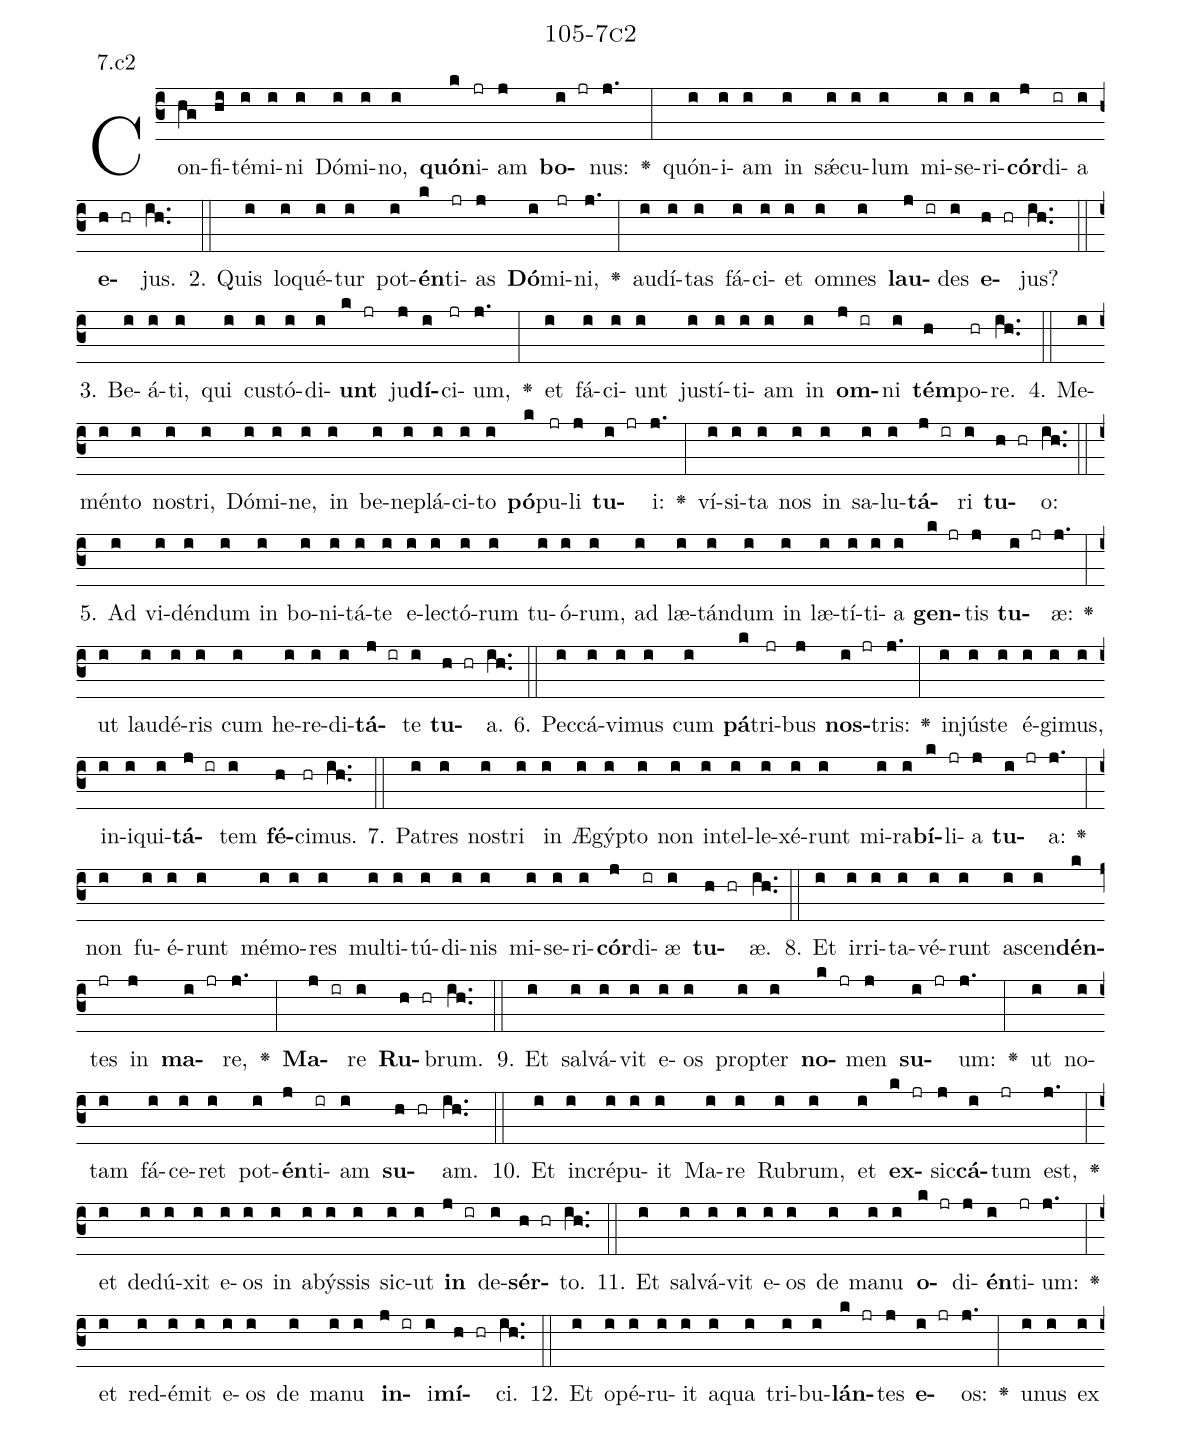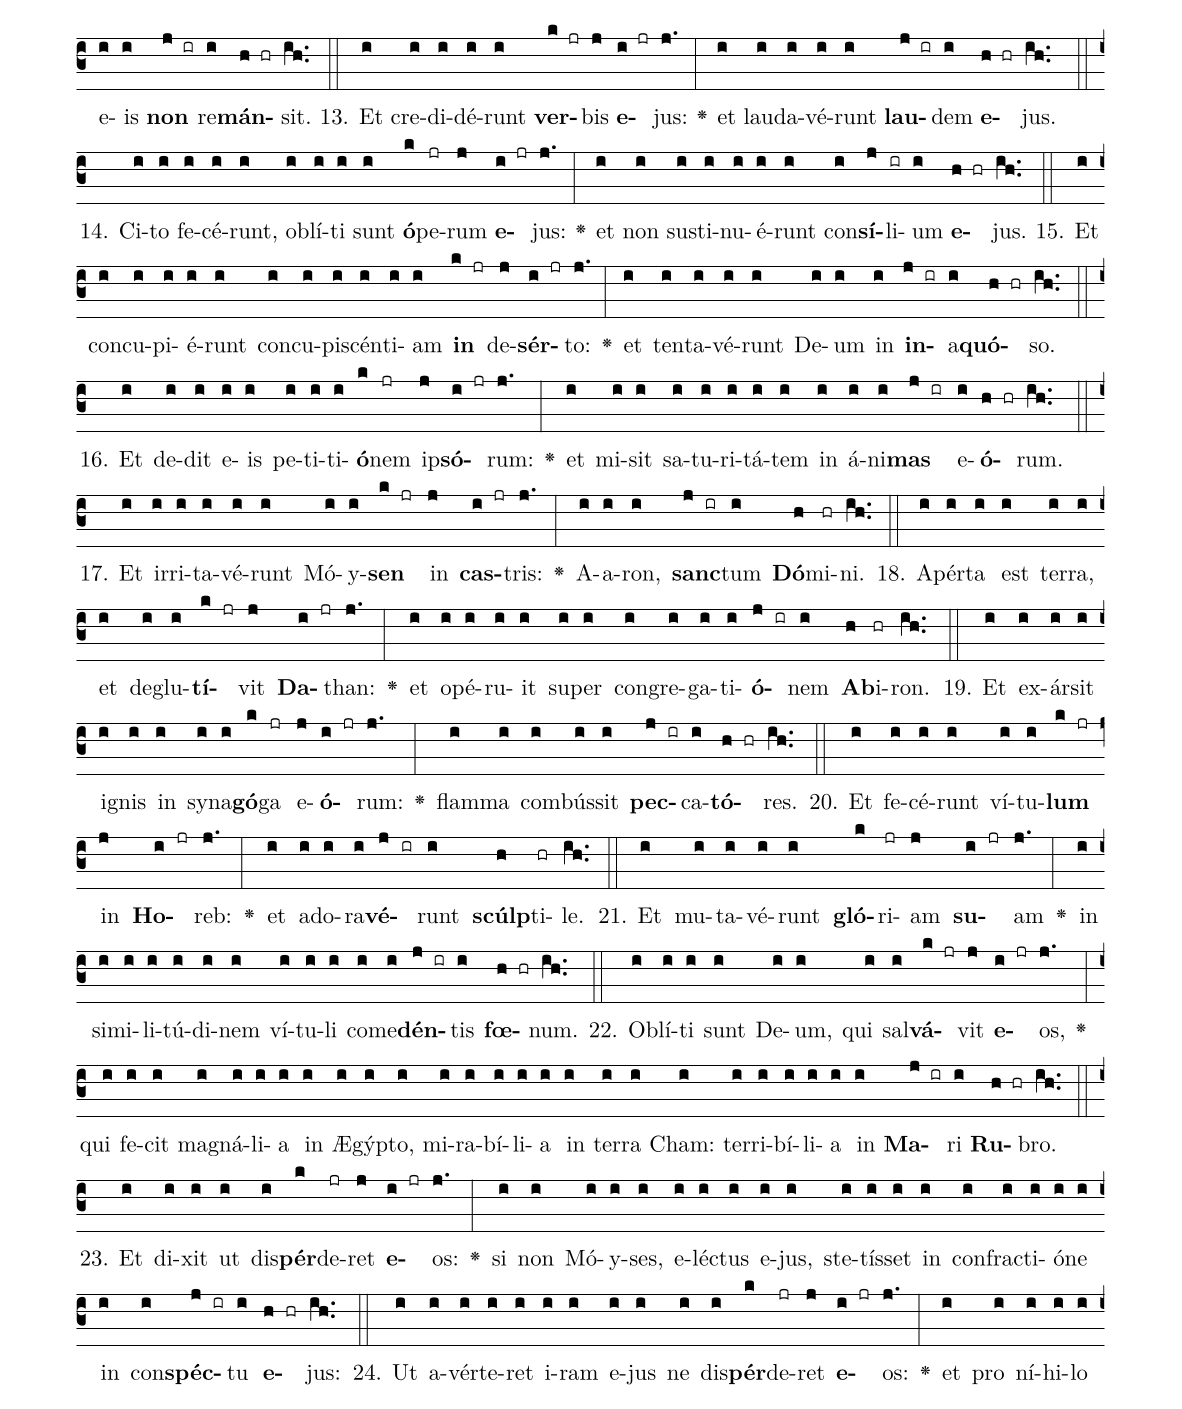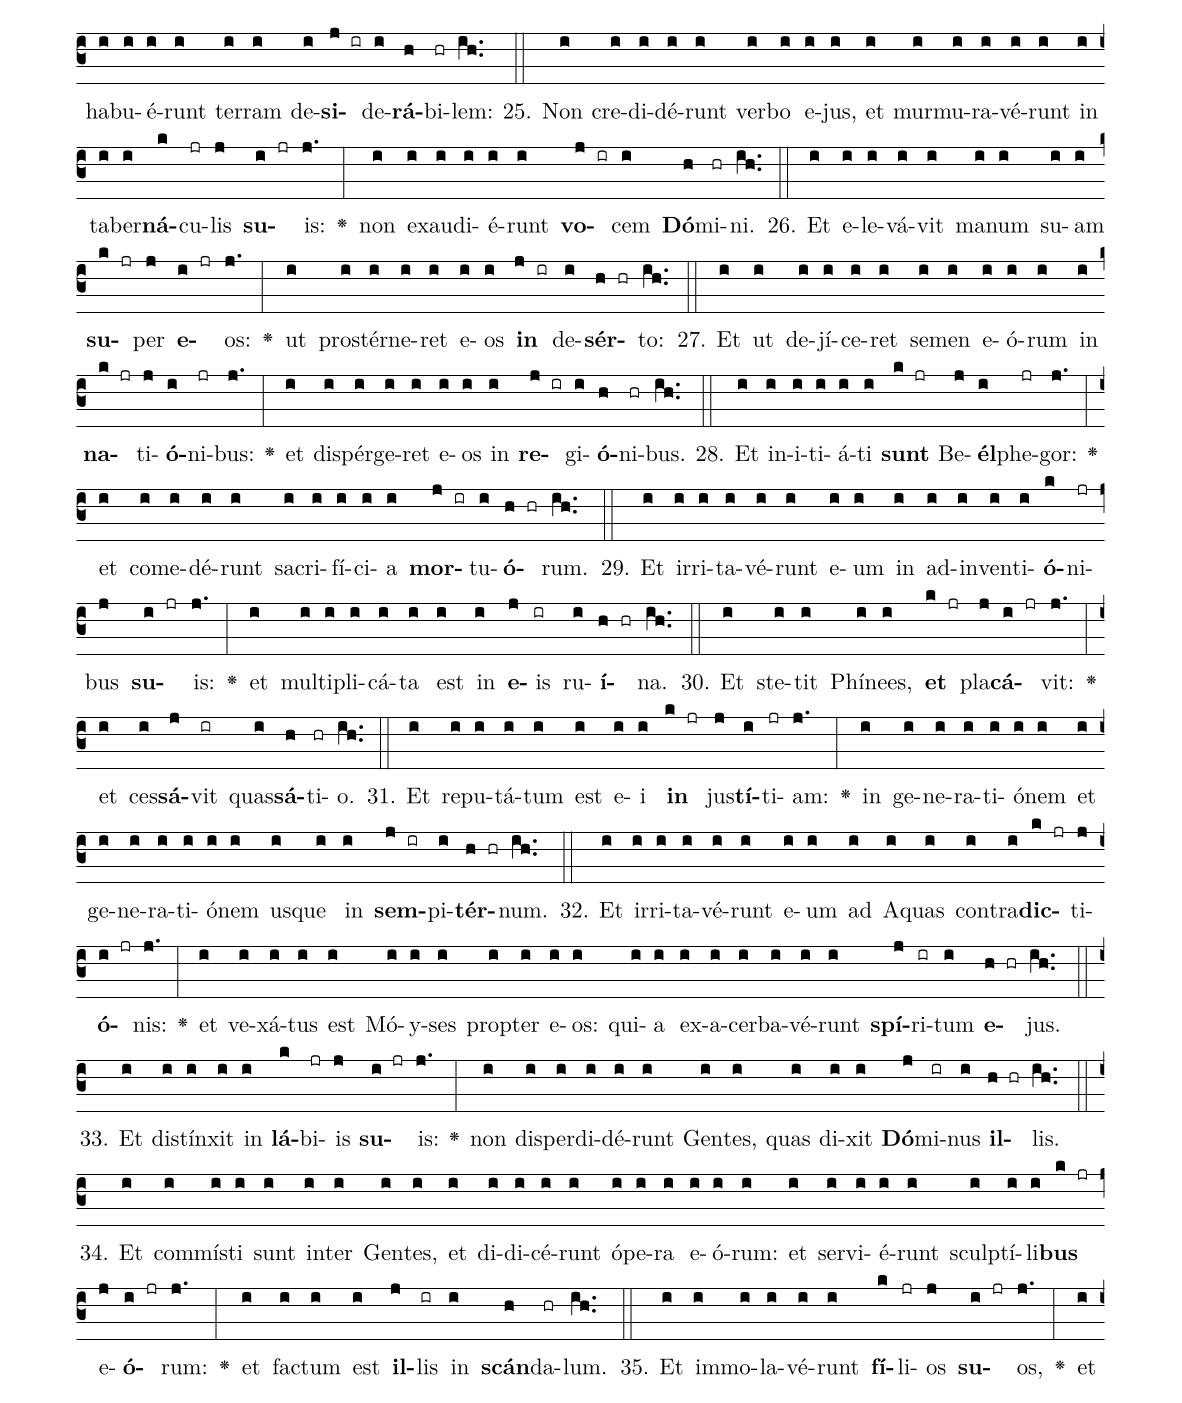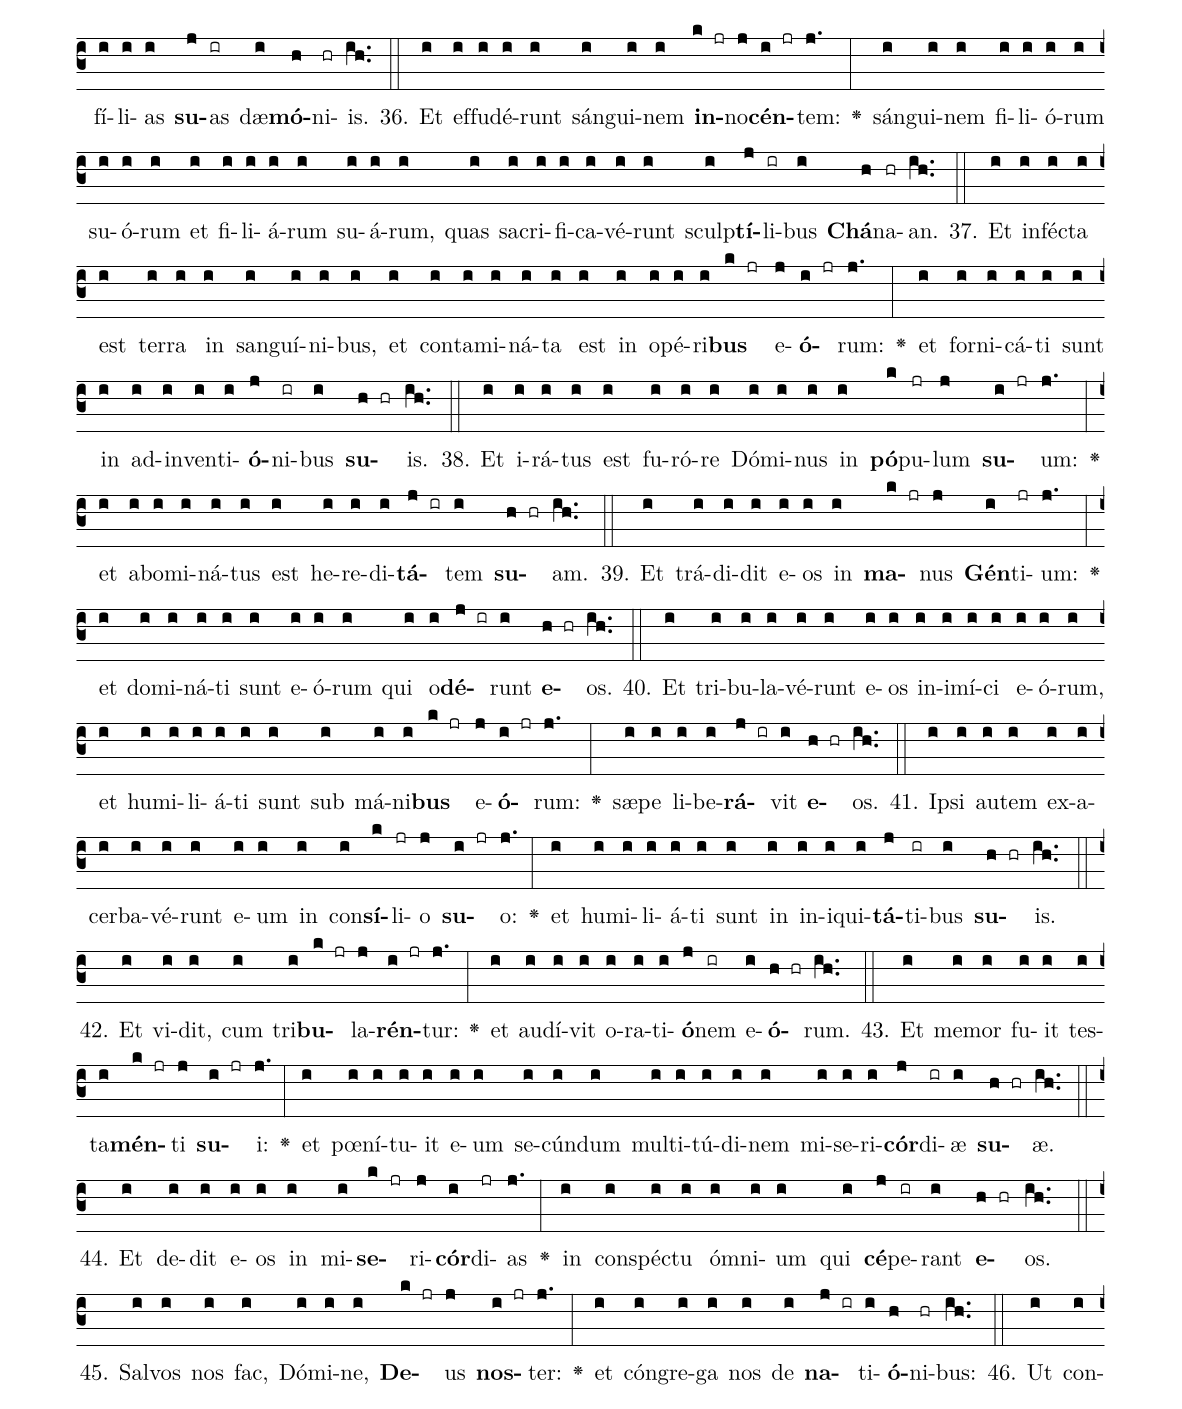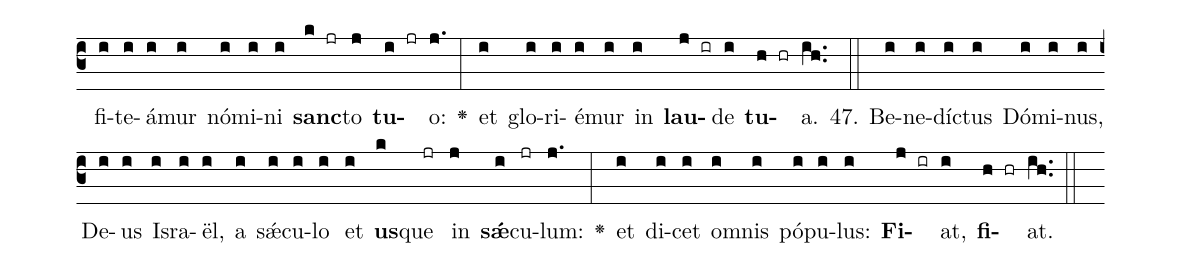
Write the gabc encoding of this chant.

name: 105-7c2;
annotation: 7.c2;
%%
(c3)Con(hg)fi(hi)té(i)mi(i)ni(i) Dó(i)mi(i)no,(i) <b>quón</b>(k)i(jr)am(j) <b>bo</b>(i jr)nus:(j.) <v>\greheightstar</v>(:) quón(i)i(i)am(i) in(i) sǽ(i)cu(i)lum(i) mi(i)se(i)ri(i)<b>cór</b>(j)di(ir)a(i) <b>e</b>(h hr)jus.(ih..) (::)
2. Quis(i) lo(i)qué(i)tur(i) pot(i)<b>én</b>(k)ti(jr)as(j) <b>Dó</b>(i)mi(jr)ni,(j.) <v>\greheightstar</v>(:) au(i)dí(i)tas(i) fá(i)ci(i)et(i) om(i)nes(i) <b>lau</b>(j ir)des(i) <b>e</b>(h hr)jus?(ih..) (::)
3. Be(i)á(i)ti,(i) qui(i) cus(i)tó(i)di(i)<b>unt</b>(k jr) ju(j)<b>dí</b>(i)ci(jr)um,(j.) <v>\greheightstar</v>(:) et(i) fá(i)ci(i)unt(i) jus(i)tí(i)ti(i)am(i) in(i) <b>om</b>(j ir)ni(i) <b>tém</b>(h)po(hr)re.(ih..) (::)
4. Me(i)mén(i)to(i) nos(i)tri,(i) Dó(i)mi(i)ne,(i) in(i) be(i)ne(i)plá(i)ci(i)to(i) <b>pó</b>(k)pu(jr)li(j) <b>tu</b>(i jr)i:(j.) <v>\greheightstar</v>(:) ví(i)si(i)ta(i) nos(i) in(i) sa(i)lu(i)<b>tá</b>(j ir)ri(i) <b>tu</b>(h hr)o:(ih..) (::)
5. Ad(i) vi(i)dén(i)dum(i) in(i) bo(i)ni(i)tá(i)te(i) e(i)lec(i)tó(i)rum(i) tu(i)ó(i)rum,(i) ad(i) læ(i)tán(i)dum(i) in(i) læ(i)tí(i)ti(i)a(i) <b>gen</b>(k jr)tis(j) <b>tu</b>(i jr)æ:(j.) <v>\greheightstar</v>(:) ut(i) lau(i)dé(i)ris(i) cum(i) he(i)re(i)di(i)<b>tá</b>(j ir)te(i) <b>tu</b>(h hr)a.(ih..) (::)
6. Pec(i)cá(i)vi(i)mus(i) cum(i) <b>pá</b>(k)tri(jr)bus(j) <b>nos</b>(i jr)tris:(j.) <v>\greheightstar</v>(:) in(i)jús(i)te(i) é(i)gi(i)mus,(i) in(i)i(i)qui(i)<b>tá</b>(j ir)tem(i) <b>fé</b>(h)ci(hr)mus.(ih..) (::)
7. Pa(i)tres(i) nos(i)tri(i) in(i) Æ(i)gýp(i)to(i) non(i) in(i)tel(i)le(i)xé(i)runt(i) mi(i)ra(i)<b>bí</b>(k)li(jr)a(j) <b>tu</b>(i jr)a:(j.) <v>\greheightstar</v>(:) non(i) fu(i)é(i)runt(i) mé(i)mo(i)res(i) mul(i)ti(i)tú(i)di(i)nis(i) mi(i)se(i)ri(i)<b>cór</b>(j)di(ir)æ(i) <b>tu</b>(h hr)æ.(ih..) (::)
8. Et(i) ir(i)ri(i)ta(i)vé(i)runt(i) a(i)scen(i)<b>dén</b>(k)tes(jr) in(j) <b>ma</b>(i jr)re,(j.) <v>\greheightstar</v>(:) <b>Ma</b>(j ir)re(i) <b>Ru</b>(h hr)brum.(ih..) (::)
9. Et(i) sal(i)vá(i)vit(i) e(i)os(i) prop(i)ter(i) <b>no</b>(k jr)men(j) <b>su</b>(i jr)um:(j.) <v>\greheightstar</v>(:) ut(i) no(i)tam(i) fá(i)ce(i)ret(i) pot(i)<b>én</b>(j)ti(ir)am(i) <b>su</b>(h hr)am.(ih..) (::)
10. Et(i) in(i)cré(i)pu(i)it(i) Ma(i)re(i) Ru(i)brum,(i) et(i) <b>ex</b>(k jr)sic(j)<b>cá</b>(i)tum(jr) est,(j.) <v>\greheightstar</v>(:) et(i) de(i)dú(i)xit(i) e(i)os(i) in(i) a(i)býs(i)sis(i) sic(i)ut(i) <b>in</b>(j ir) de(i)<b>sér</b>(h hr)to.(ih..) (::)
11. Et(i) sal(i)vá(i)vit(i) e(i)os(i) de(i) ma(i)nu(i) <b>o</b>(k jr)di(j)<b>én</b>(i)ti(jr)um:(j.) <v>\greheightstar</v>(:) et(i) red(i)é(i)mit(i) e(i)os(i) de(i) ma(i)nu(i) <b>in</b>(j ir)i(i)<b>mí</b>(h hr)ci.(ih..) (::)
12. Et(i) o(i)pé(i)ru(i)it(i) a(i)qua(i) tri(i)bu(i)<b>lán</b>(k jr)tes(j) <b>e</b>(i jr)os:(j.) <v>\greheightstar</v>(:) u(i)nus(i) ex(i) e(i)is(i) <b>non</b>(j ir) re(i)<b>mán</b>(h hr)sit.(ih..) (::)
13. Et(i) cre(i)di(i)dé(i)runt(i) <b>ver</b>(k jr)bis(j) <b>e</b>(i jr)jus:(j.) <v>\greheightstar</v>(:) et(i) lau(i)da(i)vé(i)runt(i) <b>lau</b>(j ir)dem(i) <b>e</b>(h hr)jus.(ih..) (::)
14. Ci(i)to(i) fe(i)cé(i)runt,(i) ob(i)lí(i)ti(i) sunt(i) <b>ó</b>(k)pe(jr)rum(j) <b>e</b>(i jr)jus:(j.) <v>\greheightstar</v>(:) et(i) non(i) sus(i)ti(i)nu(i)é(i)runt(i) con(i)<b>sí</b>(j)li(ir)um(i) <b>e</b>(h hr)jus.(ih..) (::)
15. Et(i) con(i)cu(i)pi(i)é(i)runt(i) con(i)cu(i)pi(i)scén(i)ti(i)am(i) <b>in</b>(k jr) de(j)<b>sér</b>(i jr)to:(j.) <v>\greheightstar</v>(:) et(i) ten(i)ta(i)vé(i)runt(i) De(i)um(i) in(i) <b>in</b>(j ir)a(i)<b>quó</b>(h hr)so.(ih..) (::)
16. Et(i) de(i)dit(i) e(i)is(i) pe(i)ti(i)ti(i)<b>ó</b>(k)nem(jr) ip(j)<b>só</b>(i jr)rum:(j.) <v>\greheightstar</v>(:) et(i) mi(i)sit(i) sa(i)tu(i)ri(i)tá(i)tem(i) in(i) á(i)ni(i)<b>mas</b>(j ir) e(i)<b>ó</b>(h hr)rum.(ih..) (::)
17. Et(i) ir(i)ri(i)ta(i)vé(i)runt(i) Mó(i)y(i)<b>sen</b>(k jr) in(j) <b>cas</b>(i jr)tris:(j.) <v>\greheightstar</v>(:) A(i)a(i)ron,(i) <b>sanc</b>(j ir)tum(i) <b>Dó</b>(h)mi(hr)ni.(ih..) (::)
18. A(i)pér(i)ta(i) est(i) ter(i)ra,(i) et(i) de(i)glu(i)<b>tí</b>(k jr)vit(j) <b>Da</b>(i jr)than:(j.) <v>\greheightstar</v>(:) et(i) o(i)pé(i)ru(i)it(i) su(i)per(i) con(i)gre(i)ga(i)ti(i)<b>ó</b>(j ir)nem(i) <b>Ab</b>(h)i(hr)ron.(ih..) (::)
19. Et(i) ex(i)ár(i)sit(i) i(i)gnis(i) in(i) sy(i)na(i)<b>gó</b>(k)ga(jr) e(j)<b>ó</b>(i jr)rum:(j.) <v>\greheightstar</v>(:) flam(i)ma(i) com(i)bús(i)sit(i) <b>pec</b>(j ir)ca(i)<b>tó</b>(h hr)res.(ih..) (::)
20. Et(i) fe(i)cé(i)runt(i) ví(i)tu(i)<b>lum</b>(k jr) in(j) <b>Ho</b>(i jr)reb:(j.) <v>\greheightstar</v>(:) et(i) ad(i)o(i)ra(i)<b>vé</b>(j ir)runt(i) <b>scúlp</b>(h)ti(hr)le.(ih..) (::)
21. Et(i) mu(i)ta(i)vé(i)runt(i) <b>gló</b>(k)ri(jr)am(j) <b>su</b>(i jr)am(j.) <v>\greheightstar</v>(:) in(i) si(i)mi(i)li(i)tú(i)di(i)nem(i) ví(i)tu(i)li(i) com(i)e(i)<b>dén</b>(j ir)tis(i) <b>fœ</b>(h hr)num.(ih..) (::)
22. Ob(i)lí(i)ti(i) sunt(i) De(i)um,(i) qui(i) sal(i)<b>vá</b>(k jr)vit(j) <b>e</b>(i jr)os,(j.) <v>\greheightstar</v>(:) qui(i) fe(i)cit(i) ma(i)gná(i)li(i)a(i) in(i) Æ(i)gýp(i)to,(i) mi(i)ra(i)bí(i)li(i)a(i) in(i) ter(i)ra(i) Cham:(i) ter(i)ri(i)bí(i)li(i)a(i) in(i) <b>Ma</b>(j ir)ri(i) <b>Ru</b>(h hr)bro.(ih..) (::)
23. Et(i) di(i)xit(i) ut(i) dis(i)<b>pér</b>(k)de(jr)ret(j) <b>e</b>(i jr)os:(j.) <v>\greheightstar</v>(:) si(i) non(i) Mó(i)y(i)ses,(i) e(i)léc(i)tus(i) e(i)jus,(i) ste(i)tís(i)set(i) in(i) con(i)frac(i)ti(i)ó(i)ne(i) in(i) con(i)<b>spéc</b>(j ir)tu(i) <b>e</b>(h hr)jus:(ih..) (::)
24. Ut(i) a(i)vér(i)te(i)ret(i) i(i)ram(i) e(i)jus(i) ne(i) dis(i)<b>pér</b>(k)de(jr)ret(j) <b>e</b>(i jr)os:(j.) <v>\greheightstar</v>(:) et(i) pro(i) ní(i)hi(i)lo(i) ha(i)bu(i)é(i)runt(i) ter(i)ram(i) de(i)<b>si</b>(j ir)de(i)<b>rá</b>(h)bi(hr)lem:(ih..) (::)
25. Non(i) cre(i)di(i)dé(i)runt(i) ver(i)bo(i) e(i)jus,(i) et(i) mur(i)mu(i)ra(i)vé(i)runt(i) in(i) ta(i)ber(i)<b>ná</b>(k)cu(jr)lis(j) <b>su</b>(i jr)is:(j.) <v>\greheightstar</v>(:) non(i) ex(i)au(i)di(i)é(i)runt(i) <b>vo</b>(j ir)cem(i) <b>Dó</b>(h)mi(hr)ni.(ih..) (::)
26. Et(i) e(i)le(i)vá(i)vit(i) ma(i)num(i) su(i)am(i) <b>su</b>(k jr)per(j) <b>e</b>(i jr)os:(j.) <v>\greheightstar</v>(:) ut(i) pro(i)stér(i)ne(i)ret(i) e(i)os(i) <b>in</b>(j ir) de(i)<b>sér</b>(h hr)to:(ih..) (::)
27. Et(i) ut(i) de(i)jí(i)ce(i)ret(i) se(i)men(i) e(i)ó(i)rum(i) in(i) <b>na</b>(k jr)ti(j)<b>ó</b>(i)ni(jr)bus:(j.) <v>\greheightstar</v>(:) et(i) di(i)spér(i)ge(i)ret(i) e(i)os(i) in(i) <b>re</b>(j ir)gi(i)<b>ó</b>(h)ni(hr)bus.(ih..) (::)
28. Et(i) in(i)i(i)ti(i)á(i)ti(i) <b>sunt</b>(k jr) Be(j)<b>él</b>(i)phe(jr)gor:(j.) <v>\greheightstar</v>(:) et(i) com(i)e(i)dé(i)runt(i) sa(i)cri(i)fí(i)ci(i)a(i) <b>mor</b>(j ir)tu(i)<b>ó</b>(h hr)rum.(ih..) (::)
29. Et(i) ir(i)ri(i)ta(i)vé(i)runt(i) e(i)um(i) in(i) ad(i)in(i)ven(i)ti(i)<b>ó</b>(k)ni(jr)bus(j) <b>su</b>(i jr)is:(j.) <v>\greheightstar</v>(:) et(i) mul(i)ti(i)pli(i)cá(i)ta(i) est(i) in(i) <b>e</b>(j)is(ir) ru(i)<b>í</b>(h hr)na.(ih..) (::)
30. Et(i) ste(i)tit(i) Phí(i)nees,(i) <b>et</b>(k jr) pla(j)<b>cá</b>(i jr)vit:(j.) <v>\greheightstar</v>(:) et(i) ces(i)<b>sá</b>(j)vit(ir) quas(i)<b>sá</b>(h)ti(hr)o.(ih..) (::)
31. Et(i) re(i)pu(i)tá(i)tum(i) est(i) e(i)i(i) <b>in</b>(k jr) jus(j)<b>tí</b>(i)ti(jr)am:(j.) <v>\greheightstar</v>(:) in(i) ge(i)ne(i)ra(i)ti(i)ó(i)nem(i) et(i) ge(i)ne(i)ra(i)ti(i)ó(i)nem(i) us(i)que(i) in(i) <b>sem</b>(j ir)pi(i)<b>tér</b>(h hr)num.(ih..) (::)
32. Et(i) ir(i)ri(i)ta(i)vé(i)runt(i) e(i)um(i) ad(i) A(i)quas(i) con(i)tra(i)<b>dic</b>(k jr)ti(j)<b>ó</b>(i jr)nis:(j.) <v>\greheightstar</v>(:) et(i) ve(i)xá(i)tus(i) est(i) Mó(i)y(i)ses(i) prop(i)ter(i) e(i)os:(i) qui(i)a(i) ex(i)a(i)cer(i)ba(i)vé(i)runt(i) <b>spí</b>(j)ri(ir)tum(i) <b>e</b>(h hr)jus.(ih..) (::)
33. Et(i) di(i)stín(i)xit(i) in(i) <b>lá</b>(k)bi(jr)is(j) <b>su</b>(i jr)is:(j.) <v>\greheightstar</v>(:) non(i) dis(i)per(i)di(i)dé(i)runt(i) Gen(i)tes,(i) quas(i) di(i)xit(i) <b>Dó</b>(j)mi(ir)nus(i) <b>il</b>(h hr)lis.(ih..) (::)
34. Et(i) com(i)mís(i)ti(i) sunt(i) in(i)ter(i) Gen(i)tes,(i) et(i) di(i)di(i)cé(i)runt(i) ó(i)pe(i)ra(i) e(i)ó(i)rum:(i) et(i) ser(i)vi(i)é(i)runt(i) sculp(i)tí(i)li(i)<b>bus</b>(k jr) e(j)<b>ó</b>(i jr)rum:(j.) <v>\greheightstar</v>(:) et(i) fac(i)tum(i) est(i) <b>il</b>(j)lis(ir) in(i) <b>scán</b>(h)da(hr)lum.(ih..) (::)
35. Et(i) im(i)mo(i)la(i)vé(i)runt(i) <b>fí</b>(k)li(jr)os(j) <b>su</b>(i jr)os,(j.) <v>\greheightstar</v>(:) et(i) fí(i)li(i)as(i) <b>su</b>(j)as(ir) dæ(i)<b>mó</b>(h)ni(hr)is.(ih..) (::)
36. Et(i) ef(i)fu(i)dé(i)runt(i) sán(i)gui(i)nem(i) <b>in</b>(k jr)no(j)<b>cén</b>(i jr)tem:(j.) <v>\greheightstar</v>(:) sán(i)gui(i)nem(i) fi(i)li(i)ó(i)rum(i) su(i)ó(i)rum(i) et(i) fi(i)li(i)á(i)rum(i) su(i)á(i)rum,(i) quas(i) sa(i)cri(i)fi(i)ca(i)vé(i)runt(i) sculp(i)<b>tí</b>(j)li(ir)bus(i) <b>Chá</b>(h)na(hr)an.(ih..) (::)
37. Et(i) in(i)féc(i)ta(i) est(i) ter(i)ra(i) in(i) san(i)guí(i)ni(i)bus,(i) et(i) con(i)ta(i)mi(i)ná(i)ta(i) est(i) in(i) o(i)pé(i)ri(i)<b>bus</b>(k jr) e(j)<b>ó</b>(i jr)rum:(j.) <v>\greheightstar</v>(:) et(i) for(i)ni(i)cá(i)ti(i) sunt(i) in(i) ad(i)in(i)ven(i)ti(i)<b>ó</b>(j)ni(ir)bus(i) <b>su</b>(h hr)is.(ih..) (::)
38. Et(i) i(i)rá(i)tus(i) est(i) fu(i)ró(i)re(i) Dó(i)mi(i)nus(i) in(i) <b>pó</b>(k)pu(jr)lum(j) <b>su</b>(i jr)um:(j.) <v>\greheightstar</v>(:) et(i) ab(i)o(i)mi(i)ná(i)tus(i) est(i) he(i)re(i)di(i)<b>tá</b>(j ir)tem(i) <b>su</b>(h hr)am.(ih..) (::)
39. Et(i) trá(i)di(i)dit(i) e(i)os(i) in(i) <b>ma</b>(k jr)nus(j) <b>Gén</b>(i)ti(jr)um:(j.) <v>\greheightstar</v>(:) et(i) do(i)mi(i)ná(i)ti(i) sunt(i) e(i)ó(i)rum(i) qui(i) o(i)<b>dé</b>(j ir)runt(i) <b>e</b>(h hr)os.(ih..) (::)
40. Et(i) tri(i)bu(i)la(i)vé(i)runt(i) e(i)os(i) in(i)i(i)mí(i)ci(i) e(i)ó(i)rum,(i) et(i) hu(i)mi(i)li(i)á(i)ti(i) sunt(i) sub(i) má(i)ni(i)<b>bus</b>(k jr) e(j)<b>ó</b>(i jr)rum:(j.) <v>\greheightstar</v>(:) sæ(i)pe(i) li(i)be(i)<b>rá</b>(j ir)vit(i) <b>e</b>(h hr)os.(ih..) (::)
41. Ip(i)si(i) au(i)tem(i) ex(i)a(i)cer(i)ba(i)vé(i)runt(i) e(i)um(i) in(i) con(i)<b>sí</b>(k)li(jr)o(j) <b>su</b>(i jr)o:(j.) <v>\greheightstar</v>(:) et(i) hu(i)mi(i)li(i)á(i)ti(i) sunt(i) in(i) in(i)i(i)qui(i)<b>tá</b>(j)ti(ir)bus(i) <b>su</b>(h hr)is.(ih..) (::)
42. Et(i) vi(i)dit,(i) cum(i) tri(i)<b>bu</b>(k jr)la(j)<b>rén</b>(i jr)tur:(j.) <v>\greheightstar</v>(:) et(i) au(i)dí(i)vit(i) o(i)ra(i)ti(i)<b>ó</b>(j)nem(ir) e(i)<b>ó</b>(h hr)rum.(ih..) (::)
43. Et(i) me(i)mor(i) fu(i)it(i) tes(i)ta(i)<b>mén</b>(k jr)ti(j) <b>su</b>(i jr)i:(j.) <v>\greheightstar</v>(:) et(i) pœ(i)ní(i)tu(i)it(i) e(i)um(i) se(i)cún(i)dum(i) mul(i)ti(i)tú(i)di(i)nem(i) mi(i)se(i)ri(i)<b>cór</b>(j)di(ir)æ(i) <b>su</b>(h hr)æ.(ih..) (::)
44. Et(i) de(i)dit(i) e(i)os(i) in(i) mi(i)<b>se</b>(k jr)ri(j)<b>cór</b>(i)di(jr)as(j.) <v>\greheightstar</v>(:) in(i) con(i)spéc(i)tu(i) óm(i)ni(i)um(i) qui(i) <b>cé</b>(j)pe(ir)rant(i) <b>e</b>(h hr)os.(ih..) (::)
45. Sal(i)vos(i) nos(i) fac,(i) Dó(i)mi(i)ne,(i) <b>De</b>(k jr)us(j) <b>nos</b>(i jr)ter:(j.) <v>\greheightstar</v>(:) et(i) cón(i)gre(i)ga(i) nos(i) de(i) <b>na</b>(j ir)ti(i)<b>ó</b>(h)ni(hr)bus:(ih..) (::)
46. Ut(i) con(i)fi(i)te(i)á(i)mur(i) nó(i)mi(i)ni(i) <b>sanc</b>(k jr)to(j) <b>tu</b>(i jr)o:(j.) <v>\greheightstar</v>(:) et(i) glo(i)ri(i)é(i)mur(i) in(i) <b>lau</b>(j ir)de(i) <b>tu</b>(h hr)a.(ih..) (::)
47. Be(i)ne(i)díc(i)tus(i) Dó(i)mi(i)nus,(i) De(i)us(i) Is(i)ra(i)ël,(i) a(i) sǽ(i)cu(i)lo(i) et(i) <b>us</b>(k)que(jr) in(j) <b>sǽ</b>(i)cu(jr)lum:(j.) <v>\greheightstar</v>(:) et(i) di(i)cet(i) om(i)nis(i) pó(i)pu(i)lus:(i) <b>Fi</b>(j ir)at,(i) <b>fi</b>(h hr)at.(ih..) (::)
